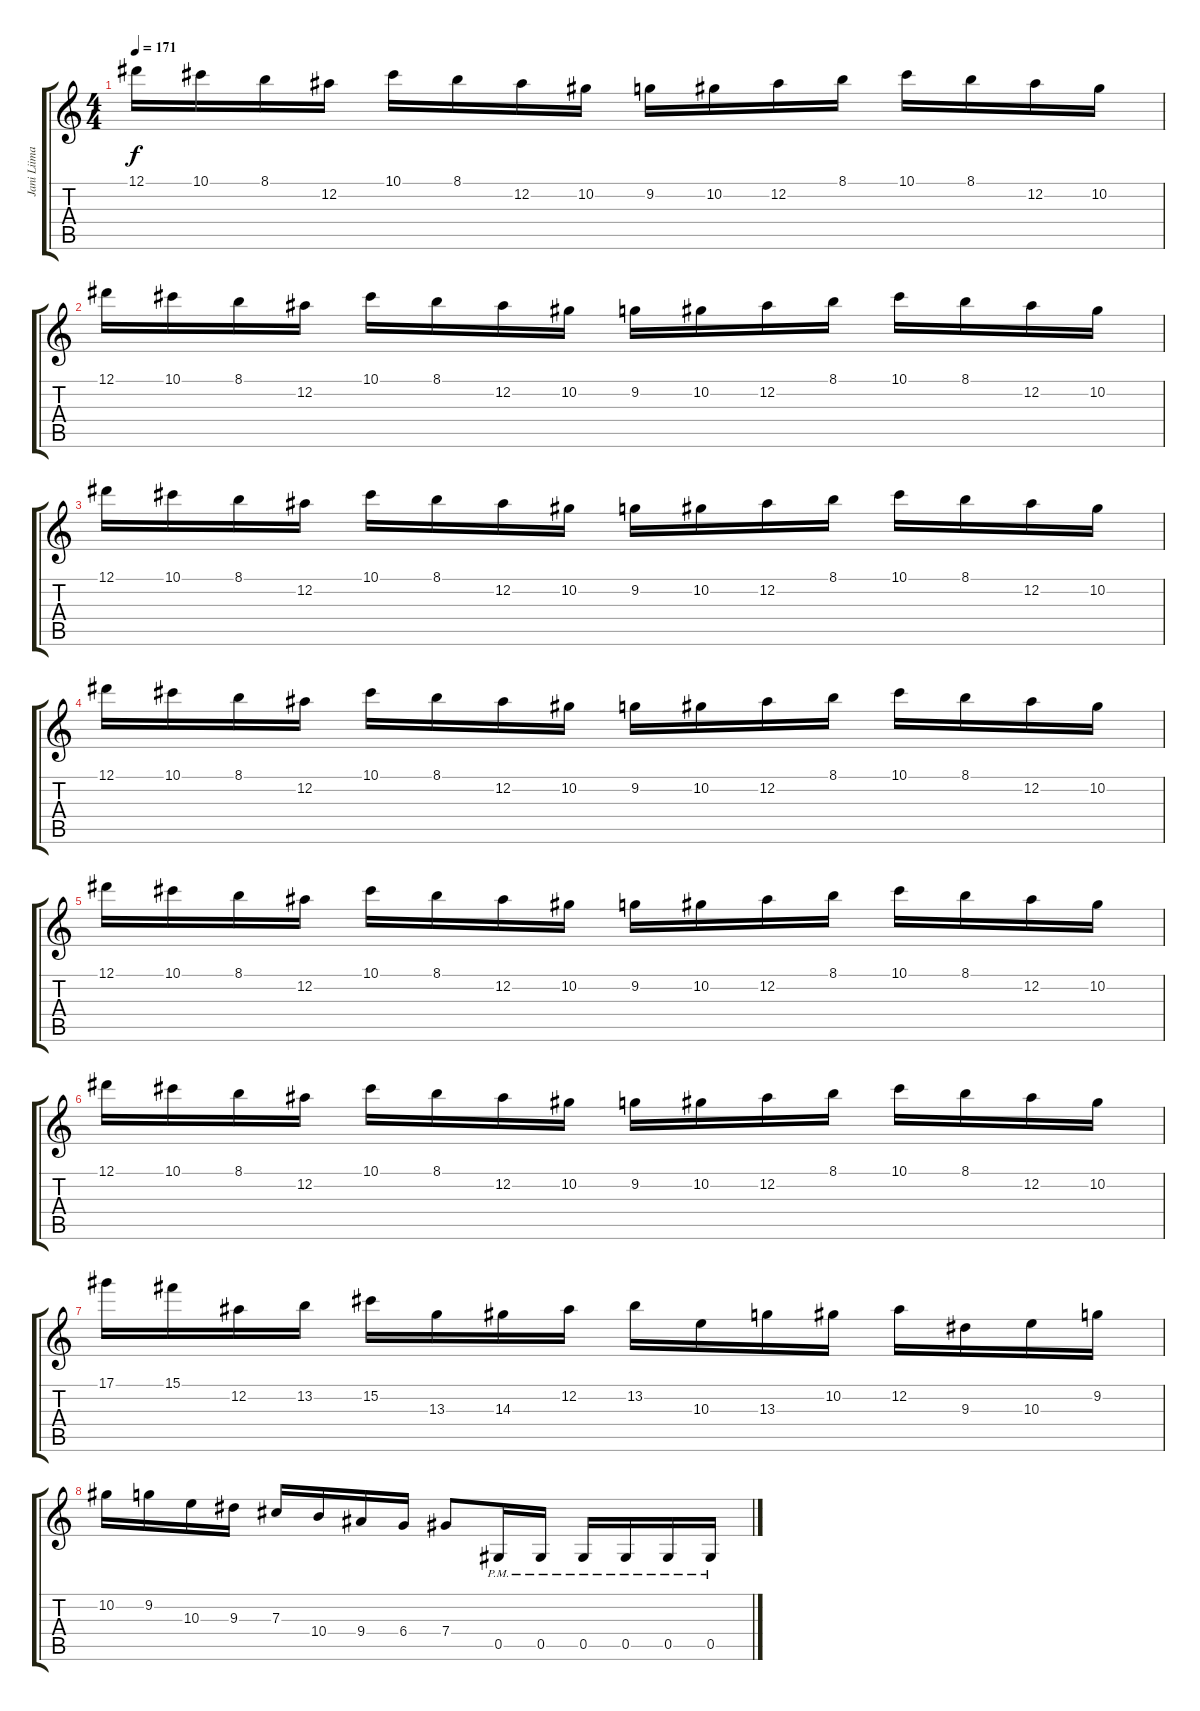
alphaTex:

\track ("Jani Liimatainen" "Jani Liima") {instrument distortionguitar}
\staff {score tabs}
\tuning (Eb4 Bb3 Gb3 Db3 Ab2 Eb2) {hide}
\ts (4 4)
\tempo 171
\clef g2
\ks aminor
12.1.16{dy f} 10.1.16 8.1.16 12.2.16 10.1.16 8.1.16 12.2.16 10.2.16 9.2.16 10.2.16 12.2.16 8.1.16 10.1.16 8.1.16 12.2.16 10.2.16 |
12.1.16 10.1.16 8.1.16 12.2.16 10.1.16 8.1.16 12.2.16 10.2.16 9.2.16 10.2.16 12.2.16 8.1.16 10.1.16 8.1.16 12.2.16 10.2.16 |
12.1.16 10.1.16 8.1.16 12.2.16 10.1.16 8.1.16 12.2.16 10.2.16 9.2.16 10.2.16 12.2.16 8.1.16 10.1.16 8.1.16 12.2.16 10.2.16 |
12.1.16 10.1.16 8.1.16 12.2.16 10.1.16 8.1.16 12.2.16 10.2.16 9.2.16 10.2.16 12.2.16 8.1.16 10.1.16 8.1.16 12.2.16 10.2.16 |
12.1.16 10.1.16 8.1.16 12.2.16 10.1.16 8.1.16 12.2.16 10.2.16 9.2.16 10.2.16 12.2.16 8.1.16 10.1.16 8.1.16 12.2.16 10.2.16 |
12.1.16 10.1.16 8.1.16 12.2.16 10.1.16 8.1.16 12.2.16 10.2.16 9.2.16 10.2.16 12.2.16 8.1.16 10.1.16 8.1.16 12.2.16 10.2.16 |
17.1.16 15.1.16 12.2.16 13.2.16 15.2.16 13.3.16 14.3.16 12.2.16 13.2.16 10.3.16 13.3.16 10.2.16 12.2.16 9.3.16 10.3.16 9.2.16 |
10.2.16 9.2.16 10.3.16 9.3.16 7.3.16 10.4.16 9.4.16 6.4.16 7.4.8 0.5{pm}.16 0.5{pm}.16 0.5{pm}.16 0.5{pm}.16 0.5{pm}.16 0.5{pm}.16
